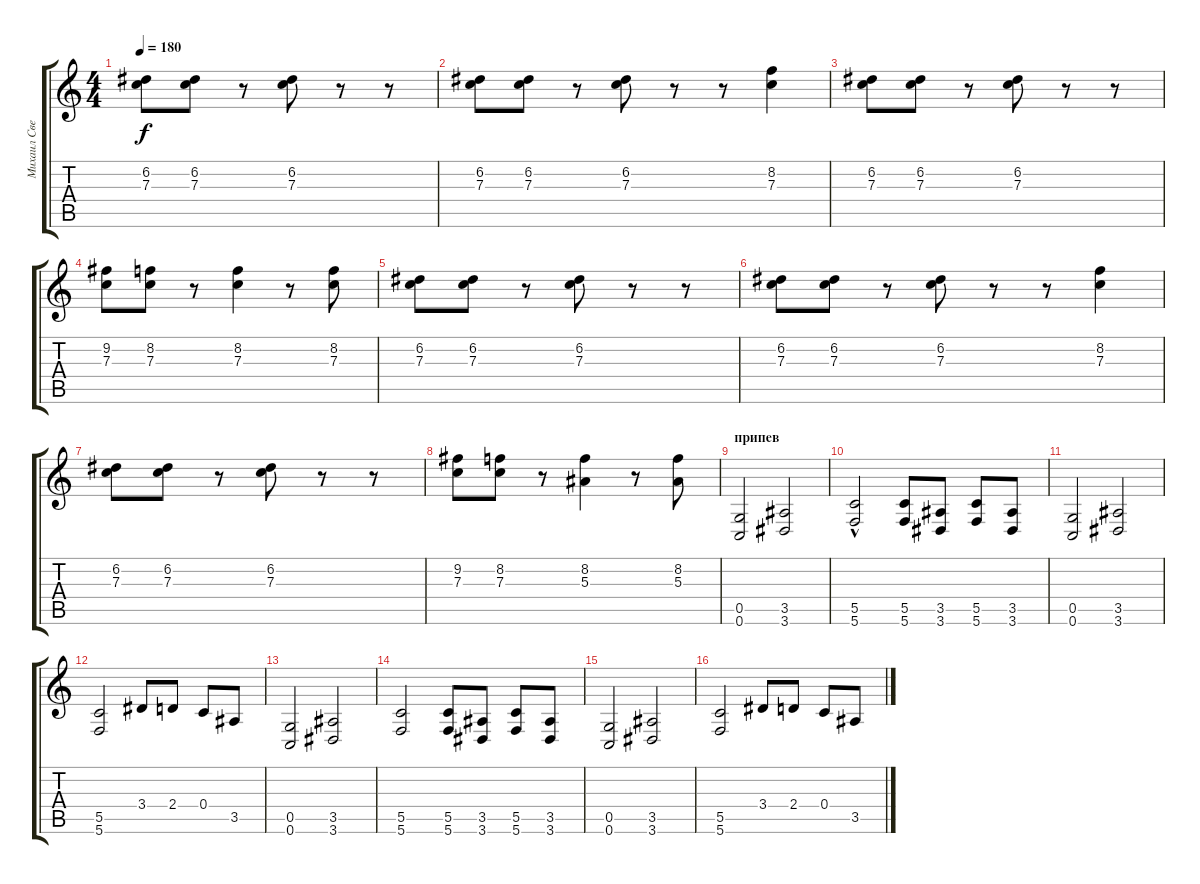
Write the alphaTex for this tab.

\track ("Михаил Светлов" "Михаил Све") {instrument distortionguitar}
\staff {score tabs}
\tuning (D4 A3 F3 C3 G2 C2) {hide}
\ts (4 4)
\tempo 180
\clef g2
\ks c
(6.2 7.3).8{dy f} (6.2 7.3).8 r.8 (6.2 7.3).8 r.8 r.8 |
(6.2 7.3).8 (6.2 7.3).8 r.8 (6.2 7.3).8 r.8 r.8 (8.2 7.3).4 |
(6.2 7.3).8 (6.2 7.3).8 r.8 (6.2 7.3).8 r.8 r.8 |
(9.2 7.3).8 (8.2 7.3).8 r.8 (8.2 7.3).4 r.8 (8.2 7.3).8 |
(6.2 7.3).8 (6.2 7.3).8 r.8 (6.2 7.3).8 r.8 r.8 |
(6.2 7.3).8 (6.2 7.3).8 r.8 (6.2 7.3).8 r.8 r.8 (8.2 7.3).4 |
(6.2 7.3).8 (6.2 7.3).8 r.8 (6.2 7.3).8 r.8 r.8 |
(9.2 7.3).8 (8.2 7.3).8 r.8 (8.2 5.3).4 r.8 (8.2 5.3).8 |
\section ("" "припев")
(0.5 0.6).2 (3.5 3.6).2 |
(5.5{hac} 5.6).2 (5.5 5.6).8 (3.5 3.6).8 (5.5 5.6).8 (3.5 3.6).8 |
(0.5 0.6).2 (3.5 3.6).2 |
(5.5 5.6).2 3.4.8 2.4.8 0.4.8 3.5.8 |
(0.5 0.6).2 (3.5 3.6).2 |
(5.5 5.6).2 (5.5 5.6).8 (3.5 3.6).8 (5.5 5.6).8 (3.5 3.6).8 |
(0.5 0.6).2 (3.5 3.6).2 |
(5.5 5.6).2 3.4.8 2.4.8 0.4.8 3.5.8
